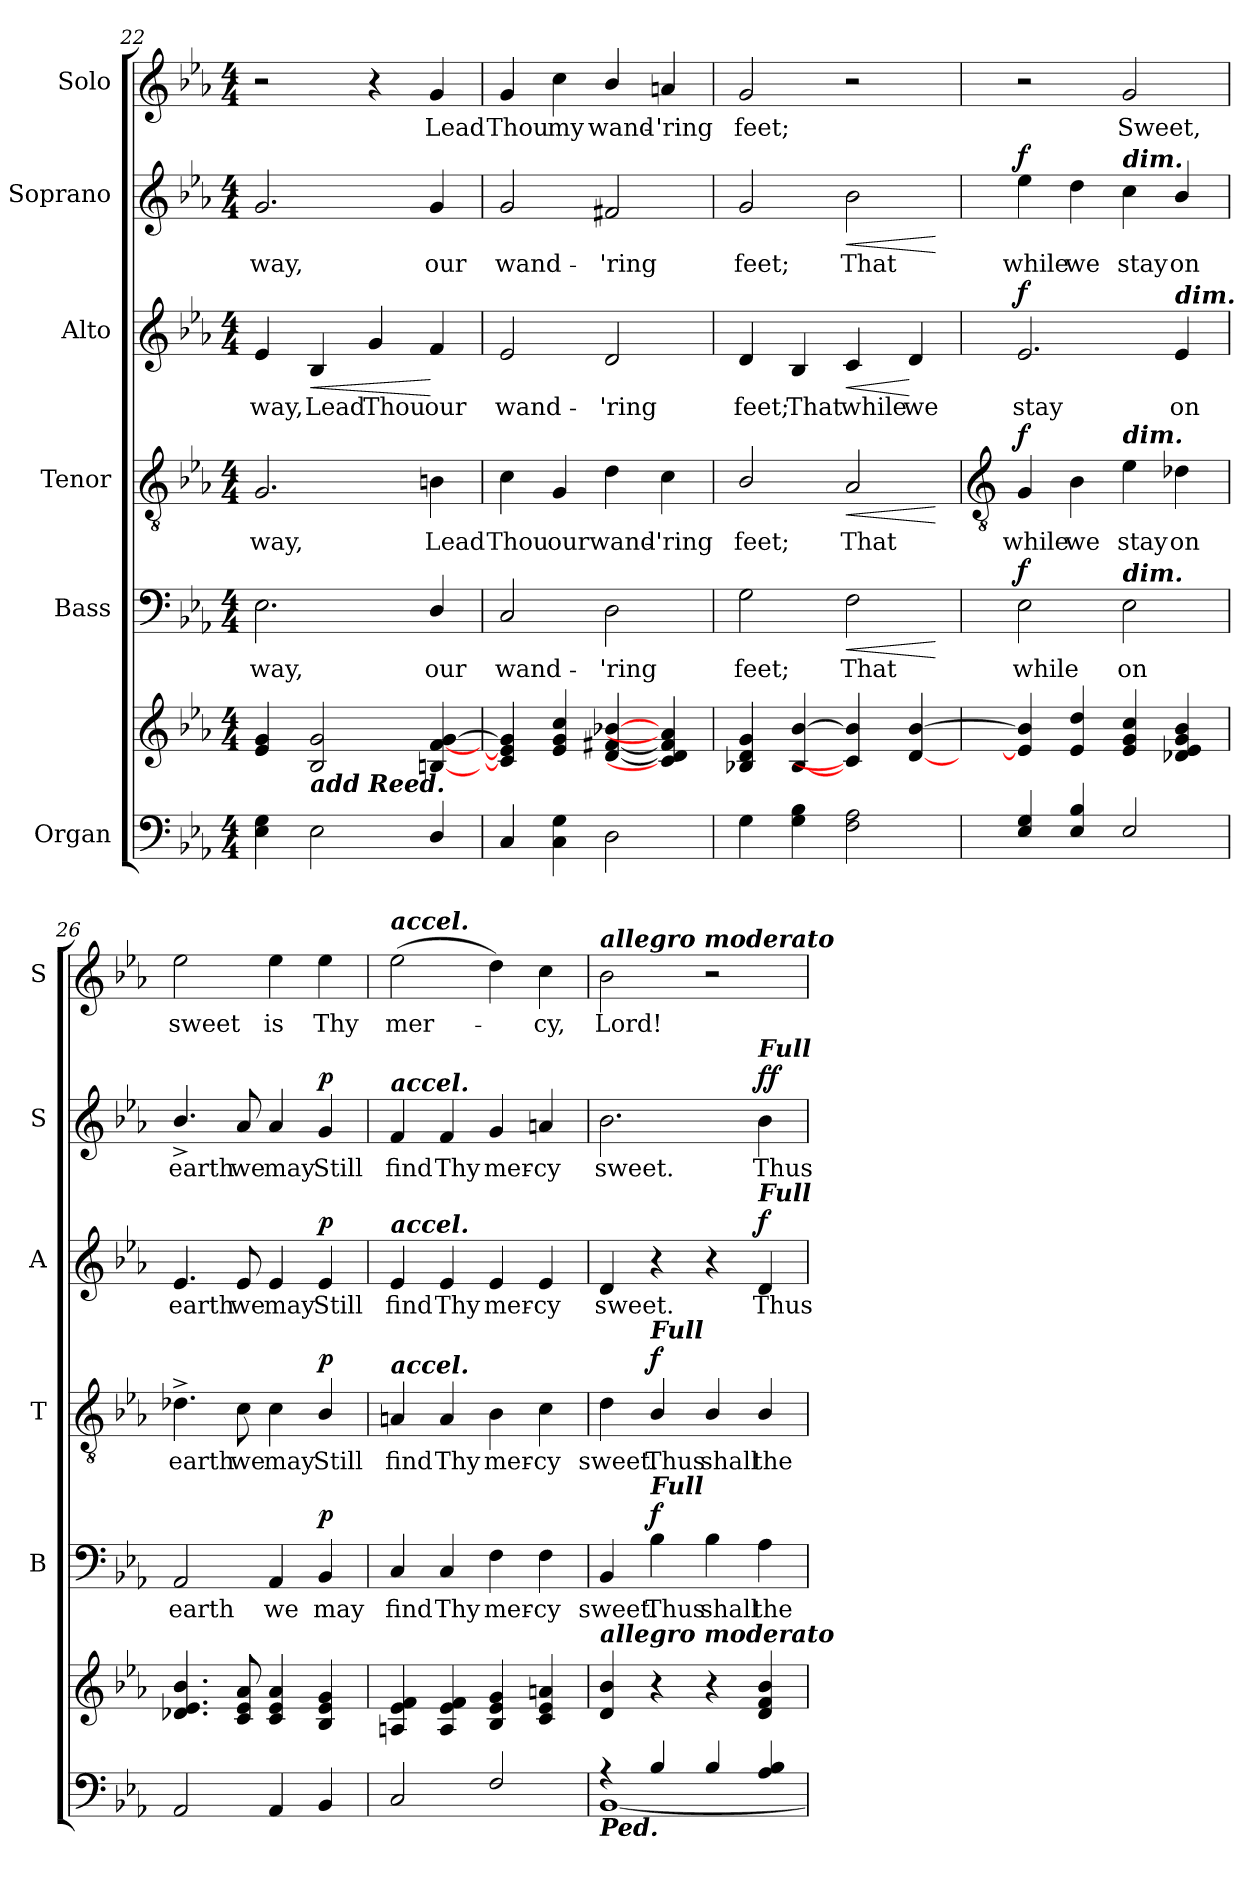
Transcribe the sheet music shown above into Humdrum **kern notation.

**kern	**kern	**kern	**text	**dynam	**kern	**text	**dynam	**kern	**text	**dynam	**kern	**text	**dynam	**kern	**text
*part6	*part6	*part5	*part5	*part5	*part4	*part4	*part4	*part3	*part3	*part3	*part2	*part2	*part2	*part1	*part1
*staff7	*staff6	*staff5	*staff5	*staff5	*staff4	*staff4	*staff4	*staff3	*staff3	*staff3	*staff2	*staff2	*staff2	*staff1	*staff1
*I"Organ	*	*I"Bass	*	*	*I"Tenor	*	*	*I"Alto	*	*	*I"Soprano	*	*	*I"Solo	*
*	*	*I'B	*	*	*I'T	*	*	*I'A	*	*	*I'S	*	*	*I'S	*
*clefF4	*clefG2	*clefF4	*	*	*clefGv2	*	*	*clefG2	*	*	*clefG2	*	*	*clefG2	*
*k[b-e-a-]	*k[b-e-a-]	*k[b-e-a-]	*	*	*k[b-e-a-]	*	*	*k[b-e-a-]	*	*	*k[b-e-a-]	*	*	*k[b-e-a-]	*
*E-:	*E-:	*E-:	*	*	*E-:	*	*	*E-:	*	*	*E-:	*	*	*E-:	*
*M4/4	*M4/4	*M4/4	*	*	*M4/4	*	*	*M4/4	*	*	*M4/4	*	*	*M4/4	*
=22	=22	=22	=22	=22	=22	=22	=22	=22	=22	=22	=22	=22	=22	=22	=22
!	!	!	!LO:LY:b	!	!	!LO:LY:b	!	!	!LO:LY:b	!	!	!LO:LY:b	!	!	!
4E- 4G	4e- 4g	2.E-	way,	.	2.G	way,	.	4e-	way,	.	2.g	way,	.	2r	.
!	!LO:TX:b:Bi:t=add Reed.	!	!	!	!	!	!	!	!	!	!	!	!	!	!
!	!	!	!	!	!	!	!	!	!LO:LY:b	!LO:HP:b	!	!	!	!	!
2E-	2B- 2g	.	.	.	.	.	.	4B-	Lead	<	.	.	.	.	.
!	!	!	!	!	!	!	!	!	!LO:LY:b	!	!	!	!	!	!
.	.	.	.	.	.	.	.	4g	Thou	.	.	.	.	4r	.
!	!	!	!LO:LY:b	!	!	!LO:LY:b	!	!	!LO:LY:b	!	!	!LO:LY:b	!	!	!LO:LY:b
4D/	[4Bn [4f [4g	4D/	our	.	4Bn	Lead	.	4f	our	[	4g	our	.	4g	Lead
=23	=23	=23	=23	=23	=23	=23	=23	=23	=23	=23	=23	=23	=23	=23	=23
!	!	!	!LO:LY:b	!	!	!LO:LY:b	!	!	!LO:LY:b	!	!	!LO:LY:b	!	!	!LO:LY:b
4C	4c] 4e-] 4g]	2C	wand-	.	4c	Thou	.	2e-	wand-	.	2g	wand-	.	4g	Thou
!	!	!	!	!	!	!LO:LY:b	!	!	!	!	!	!	!	!	!LO:LY:b
4C 4G	4e- 4g 4cc	.	.	.	4G	our	.	.	.	.	.	.	.	4cc	my
!	!	!	!LO:LY:b	!	!	!LO:LY:b	!	!	!LO:LY:b	!	!	!LO:LY:b	!	!	!LO:LY:b
2D	[4d [4f#X [4b-X	2D	-'ring	.	4d	wand-	.	2d	-'ring	.	2f#X	-'ring	.	4b-/	wand-
!	!	!	!	!	!	!LO:LY:b	!	!	!	!	!	!	!	!	!LO:LY:b
.	4c] 4d] 4f#] 4an]	.	.	.	4c	-'ring	.	.	.	.	.	.	.	4an	-'ring
=24	=24	=24	=24	=24	=24	=24	=24	=24	=24	=24	=24	=24	=24	=24	=24
!	!	!	!LO:LY:b	!	!	!LO:LY:b	!	!	!LO:LY:b	!	!	!LO:LY:b	!	!	!LO:LY:b
4G	4B-X 4d 4g	2G	feet;	.	2B-/	feet;	.	4d	feet;	.	2g	feet;	.	2g	feet;
!	!	!	!	!	!	!	!	!	!LO:LY:b	!	!	!	!	!	!
4G 4B-	[4B- [4b-	.	.	.	.	.	.	4B-	That	.	.	.	.	.	.
!	!	!	!LO:LY:b	!LO:HP:b	!	!LO:LY:b	!LO:HP:b	!	!LO:LY:b	!LO:HP:b	!	!LO:LY:b	!LO:HP:b	!	!
2F 2A-	4c] 4b-]	2F	That	<	2A-	That	<	4c	while	<	2b-	That	<	2r	.
!	!	!	!	!	!	!	!	!	!LO:LY:b	!	!	!	!	!	!
.	[4d [4b-	.	.	.	.	.	.	4d	we	[	.	.	.	.	.
.	.	.	.	[	.	.	[	.	.	.	.	.	[	.	.
!!LO:LB:g=z
=25	=25	=25	=25	=25	=25	=25	=25	=25	=25	=25	=25	=25	=25	=25	=25
*	*	*	*	*	*clefGv2	*	*	*	*	*	*	*	*	*	*
*^	*	*	*	*	*	*	*	*	*	*	*	*	*	*	*
!	!	!	!	!LO:LY:b	!LO:DY:b	!	!LO:LY:b	!LO:DY:b	!	!LO:LY:b	!LO:DY:b	!	!LO:LY:b	!LO:DY:b	!	!
4E- 4G	1ryy	4e-] 4b-]	2E-	while	f	4G	while	f	2.e-	stay	f	4ee-	while	f	2r	.
!	!	!	!	!	!	!	!LO:LY:b	!	!	!	!	!	!LO:LY:b	!	!	!
4E- 4B-	.	4e- 4dd	.	.	.	4B-	we	.	.	.	.	4dd	we	.	.	.
!	!	!	!	!	!	!	!	!	!	!	!	!LO:TX:a:Bi:t=dim.	!	!	!	!
!	!	!	!	!	!	!LO:TX:a:Bi:t=dim.	!	!	!	!	!	!	!	!	!	!
!	!	!	!LO:TX:a:Bi:t=dim.	!	!	!	!	!	!	!	!	!	!	!	!	!
!	!	!	!	!LO:LY:b	!	!	!LO:LY:b	!	!	!	!	!	!LO:LY:b	!	!	!LO:LY:b
2E-	.	4e- 4g 4cc	2E-	on	.	4e-	stay	.	.	.	.	4cc	stay	.	2g	Sweet,
!	!	!	!	!	!	!	!	!	!LO:TX:a:Bi:t=dim.	!	!	!	!	!	!	!
!	!	!	!	!	!	!	!LO:LY:b	!	!	!LO:LY:b	!	!	!LO:LY:b	!	!	!
.	.	4d-X 4e- 4g 4b-	.	.	.	4d-X	on	.	4e-	on	.	4b-/	on	.	.	.
=26	=26	=26	=26	=26	=26	=26	=26	=26	=26	=26	=26	=26	=26	=26	=26	=26
!	!	!	!	!LO:LY:b	!	!	!LO:LY:b	!	!	!LO:LY:b	!	!	!LO:LY:b	!	!	!LO:LY:b
2AA-	1ryy	4.d-X 4.e- 4.b-	2AA-	earth	.	4.d-X^	earth	.	4.e-	earth	.	4.b-^/	earth	.	2ee-	sweet
!	!	!	!	!	!	!	!LO:LY:b	!	!	!LO:LY:b	!	!	!LO:LY:b	!	!	!
.	.	8c 8e- 8a-	.	.	.	8c	we	.	8e-	we	.	8a-	we	.	.	.
!	!	!	!	!LO:LY:b	!	!	!LO:LY:b	!	!	!LO:LY:b	!	!	!LO:LY:b	!	!	!LO:LY:b
4AA-	.	4c 4e- 4a-	4AA-	we	.	4c	may	.	4e-	may	.	4a-	may	.	4ee-	is
!	!	!	!	!LO:LY:b	!LO:DY:b	!	!LO:LY:b	!LO:DY:b	!	!LO:LY:b	!LO:DY:b	!	!LO:LY:b	!LO:DY:b	!	!LO:LY:b
4BB-	.	4B- 4e- 4g	4BB-	may	p	4B-/	Still	p	4e-	Still	p	4g	Still	p	4ee-	Thy
=27	=27	=27	=27	=27	=27	=27	=27	=27	=27	=27	=27	=27	=27	=27	=27	=27
!	!	!	!	!	!	!	!	!	!	!	!	!	!	!	!LO:TX:a:Bi:t=accel.	!
!	!	!	!	!	!	!	!	!	!	!	!	!LO:TX:a:Bi:t=accel.	!	!	!	!
!	!	!	!	!	!	!	!	!	!LO:TX:a:Bi:t=accel.	!	!	!	!	!	!	!
!	!	!	!	!	!	!LO:TX:a:Bi:t=accel.	!	!	!	!	!	!	!	!	!	!
!	!	!	!	!LO:LY:b	!	!	!LO:LY:b	!	!	!LO:LY:b	!	!	!LO:LY:b	!	!	!LO:LY:b
2C	1ryy	4An 4e- 4f	4C	find	.	4An	find	.	4e-	find	.	4f	find	.	(>2ee-	mer-
!	!	!	!	!LO:LY:b	!	!	!LO:LY:b	!	!	!LO:LY:b	!	!	!LO:LY:b	!	!	!
.	.	4A 4e- 4f	4C	Thy	.	4A	Thy	.	4e-	Thy	.	4f	Thy	.	.	.
!	!	!	!	!LO:LY:b	!	!	!LO:LY:b	!	!	!LO:LY:b	!	!	!LO:LY:b	!	!	!
2F	.	4B- 4e- 4g	4F	mer-	.	4B-	mer-	.	4e-	mer-	.	4g	mer-	.	4dd)	.
!	!	!	!	!LO:LY:b	!	!	!LO:LY:b	!	!	!LO:LY:b	!	!	!LO:LY:b	!	!	!LO:LY:b
.	.	4c 4e- 4an	4F	-cy	.	4c	-cy	.	4e-	-cy	.	4an	-cy	.	4cc	-cy,
=28	=28	=28	=28	=28	=28	=28	=28	=28	=28	=28	=28	=28	=28	=28	=28	=28
!	!	!	!	!	!	!	!	!	!	!	!	!	!	!	!LO:TX:a:Bi:t=allegro moderato	!
!	!	!LO:TX:a:Bi:t=allegro moderato	!	!	!	!	!	!	!	!	!	!	!	!	!	!
!LO:TX:b:Bi:t=Ped.	!	!	!	!	!	!	!	!	!	!	!	!	!	!	!	!
!	!	!	!	!LO:LY:b	!	!	!LO:LY:b	!	!	!LO:LY:b	!	!	!LO:LY:b	!	!	!LO:LY:b
4r	[1BB-\	4d 4b-	4BB-	sweet.	.	4d	sweet.	.	4d	sweet.	.	2.b-	sweet.	.	2b-	Lord!
!	!	!	!	!	!	!LO:TX:a:Bi:t=Full	!	!	!	!	!	!	!	!	!	!
!	!	!	!LO:TX:a:Bi:t=Full	!	!	!	!	!	!	!	!	!	!	!	!	!
!	!	!	!	!LO:LY:b	!LO:DY:b	!	!LO:LY:b	!LO:DY:b	!	!	!	!	!	!	!	!
4B-/	.	4r	4B-	Thus	f	4B-/	Thus	f	4r	.	.	.	.	.	.	.
!	!	!	!	!LO:LY:b	!	!	!LO:LY:b	!	!	!	!	!	!	!	!	!
4B-/	.	4r	4B-	shall	.	4B-/	shall	.	4r	.	.	.	.	.	2r	.
!	!	!	!	!	!	!	!	!	!	!	!	!LO:TX:a:Bi:t=Full	!	!	!	!
!	!	!	!	!	!	!	!	!	!LO:TX:a:Bi:t=Full	!	!	!	!	!	!	!
!	!	!	!	!LO:LY:b	!	!	!LO:LY:b	!	!	!LO:LY:b	!LO:DY:b	!	!LO:LY:b	!LO:DY:a	!	!
!	!	!	!	!	!	!	!	!	!	!	!	!	!	!LO:DY:n=1:b	!	!
4A-/ 4B-/	.	4d 4f 4b-	4A-	the	.	4B-/	the	.	4d	Thus	f	4b-	Thus	f f	.	.
*v	*v	*	*	*	*	*	*	*	*	*	*	*	*	*	*	*
=	=	=	=	=	=	=	=	=	=	=	=	=	=	=	=
*-	*-	*-	*-	*-	*-	*-	*-	*-	*-	*-	*-	*-	*-	*-	*-
